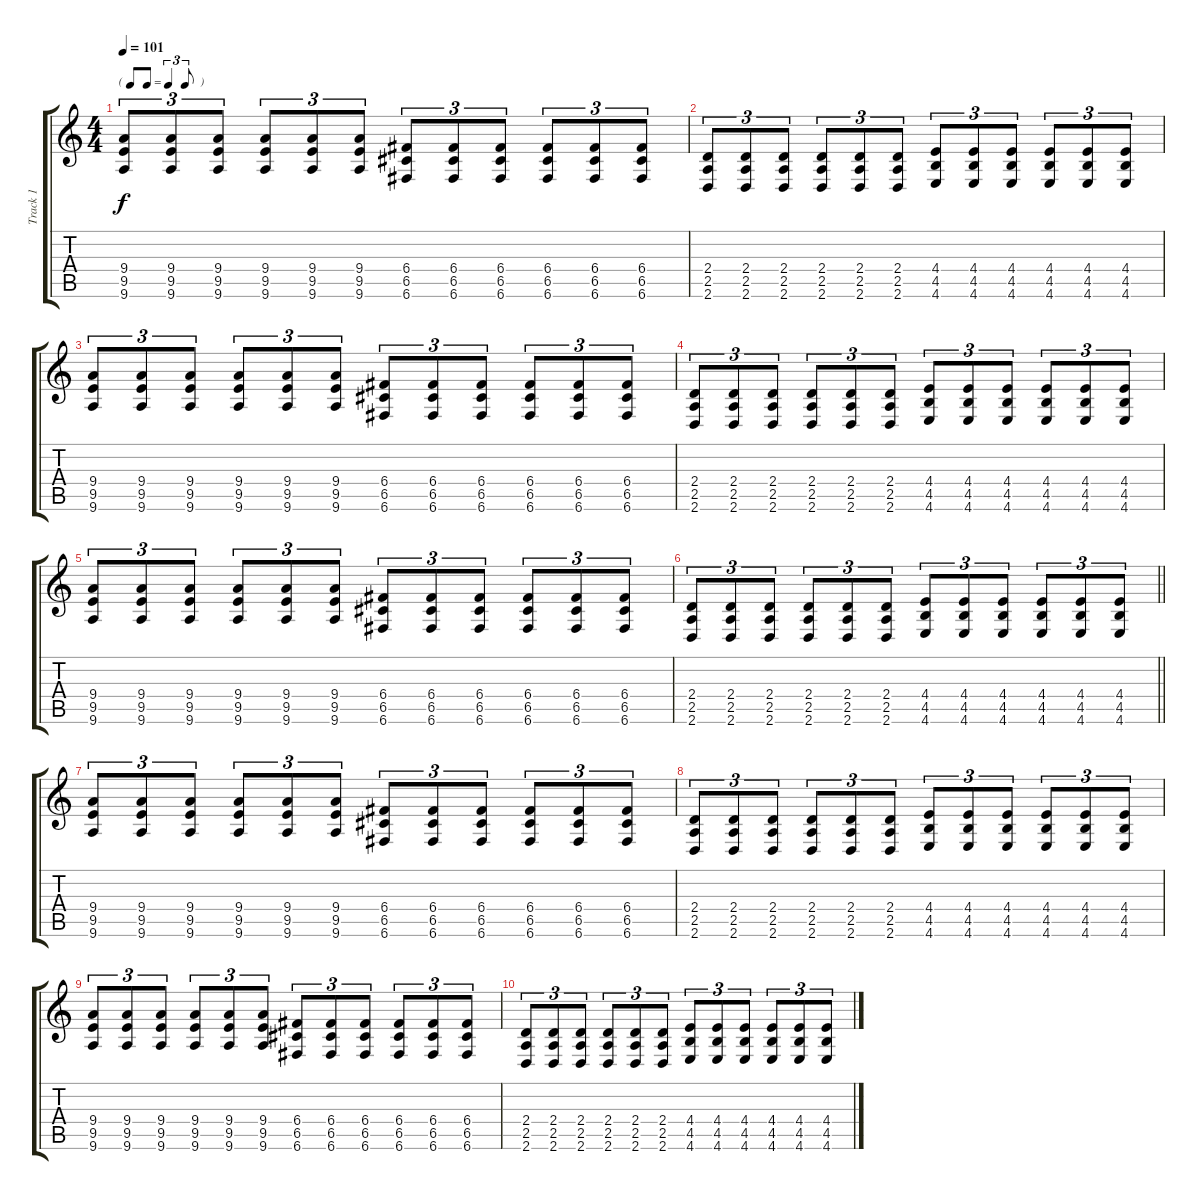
\track ("Track 1" "Track 1") {instrument distortionguitar}
\staff {score tabs}
\tuning (D4 A3 F3 C3 G2 C2) {hide}
\ts (4 4)
\tf triplet8th
\tempo 101
\clef g2
\ks c
(9.4 9.5 9.6).8{tu (3 2) dy f} (9.4 9.5 9.6).8{tu (3 2)} (9.4 9.5 9.6).8{tu (3 2)} (9.4 9.5 9.6).8{tu (3 2)} (9.4 9.5 9.6).8{tu (3 2)} (9.4 9.5 9.6).8{tu (3 2)} (6.4 6.5 6.6).8{tu (3 2)} (6.4 6.5 6.6).8{tu (3 2)} (6.4 6.5 6.6).8{tu (3 2)} (6.4 6.5 6.6).8{tu (3 2)} (6.4 6.5 6.6).8{tu (3 2)} (6.4 6.5 6.6).8{tu (3 2)} |
(2.4 2.5 2.6).8{tu (3 2)} (2.4 2.5 2.6).8{tu (3 2)} (2.4 2.5 2.6).8{tu (3 2)} (2.4 2.5 2.6).8{tu (3 2)} (2.4 2.5 2.6).8{tu (3 2)} (2.4 2.5 2.6).8{tu (3 2)} (4.4 4.5 4.6).8{tu (3 2)} (4.4 4.5 4.6).8{tu (3 2)} (4.4 4.5 4.6).8{tu (3 2)} (4.4 4.5 4.6).8{tu (3 2)} (4.4 4.5 4.6).8{tu (3 2)} (4.4 4.5 4.6).8{tu (3 2)} |
(9.4 9.5 9.6).8{tu (3 2)} (9.4 9.5 9.6).8{tu (3 2)} (9.4 9.5 9.6).8{tu (3 2)} (9.4 9.5 9.6).8{tu (3 2)} (9.4 9.5 9.6).8{tu (3 2)} (9.4 9.5 9.6).8{tu (3 2)} (6.4 6.5 6.6).8{tu (3 2)} (6.4 6.5 6.6).8{tu (3 2)} (6.4 6.5 6.6).8{tu (3 2)} (6.4 6.5 6.6).8{tu (3 2)} (6.4 6.5 6.6).8{tu (3 2)} (6.4 6.5 6.6).8{tu (3 2)} |
(2.4 2.5 2.6).8{tu (3 2)} (2.4 2.5 2.6).8{tu (3 2)} (2.4 2.5 2.6).8{tu (3 2)} (2.4 2.5 2.6).8{tu (3 2)} (2.4 2.5 2.6).8{tu (3 2)} (2.4 2.5 2.6).8{tu (3 2)} (4.4 4.5 4.6).8{tu (3 2)} (4.4 4.5 4.6).8{tu (3 2)} (4.4 4.5 4.6).8{tu (3 2)} (4.4 4.5 4.6).8{tu (3 2)} (4.4 4.5 4.6).8{tu (3 2)} (4.4 4.5 4.6).8{tu (3 2)} |
(9.4 9.5 9.6).8{tu (3 2)} (9.4 9.5 9.6).8{tu (3 2)} (9.4 9.5 9.6).8{tu (3 2)} (9.4 9.5 9.6).8{tu (3 2)} (9.4 9.5 9.6).8{tu (3 2)} (9.4 9.5 9.6).8{tu (3 2)} (6.4 6.5 6.6).8{tu (3 2)} (6.4 6.5 6.6).8{tu (3 2)} (6.4 6.5 6.6).8{tu (3 2)} (6.4 6.5 6.6).8{tu (3 2)} (6.4 6.5 6.6).8{tu (3 2)} (6.4 6.5 6.6).8{tu (3 2)} |
\barLineRight lightlight
(2.4 2.5 2.6).8{tu (3 2)} (2.4 2.5 2.6).8{tu (3 2)} (2.4 2.5 2.6).8{tu (3 2)} (2.4 2.5 2.6).8{tu (3 2)} (2.4 2.5 2.6).8{tu (3 2)} (2.4 2.5 2.6).8{tu (3 2)} (4.4 4.5 4.6).8{tu (3 2)} (4.4 4.5 4.6).8{tu (3 2)} (4.4 4.5 4.6).8{tu (3 2)} (4.4 4.5 4.6).8{tu (3 2)} (4.4 4.5 4.6).8{tu (3 2)} (4.4 4.5 4.6).8{tu (3 2)} |
(9.4 9.5 9.6).8{tu (3 2)} (9.4 9.5 9.6).8{tu (3 2)} (9.4 9.5 9.6).8{tu (3 2)} (9.4 9.5 9.6).8{tu (3 2)} (9.4 9.5 9.6).8{tu (3 2)} (9.4 9.5 9.6).8{tu (3 2)} (6.4 6.5 6.6).8{tu (3 2)} (6.4 6.5 6.6).8{tu (3 2)} (6.4 6.5 6.6).8{tu (3 2)} (6.4 6.5 6.6).8{tu (3 2)} (6.4 6.5 6.6).8{tu (3 2)} (6.4 6.5 6.6).8{tu (3 2)} |
(2.4 2.5 2.6).8{tu (3 2)} (2.4 2.5 2.6).8{tu (3 2)} (2.4 2.5 2.6).8{tu (3 2)} (2.4 2.5 2.6).8{tu (3 2)} (2.4 2.5 2.6).8{tu (3 2)} (2.4 2.5 2.6).8{tu (3 2)} (4.4 4.5 4.6).8{tu (3 2)} (4.4 4.5 4.6).8{tu (3 2)} (4.4 4.5 4.6).8{tu (3 2)} (4.4 4.5 4.6).8{tu (3 2)} (4.4 4.5 4.6).8{tu (3 2)} (4.4 4.5 4.6).8{tu (3 2)} |
(9.4 9.5 9.6).8{tu (3 2)} (9.4 9.5 9.6).8{tu (3 2)} (9.4 9.5 9.6).8{tu (3 2)} (9.4 9.5 9.6).8{tu (3 2)} (9.4 9.5 9.6).8{tu (3 2)} (9.4 9.5 9.6).8{tu (3 2)} (6.4 6.5 6.6).8{tu (3 2)} (6.4 6.5 6.6).8{tu (3 2)} (6.4 6.5 6.6).8{tu (3 2)} (6.4 6.5 6.6).8{tu (3 2)} (6.4 6.5 6.6).8{tu (3 2)} (6.4 6.5 6.6).8{tu (3 2)} |
(2.4 2.5 2.6).8{tu (3 2)} (2.4 2.5 2.6).8{tu (3 2)} (2.4 2.5 2.6).8{tu (3 2)} (2.4 2.5 2.6).8{tu (3 2)} (2.4 2.5 2.6).8{tu (3 2)} (2.4 2.5 2.6).8{tu (3 2)} (4.4 4.5 4.6).8{tu (3 2)} (4.4 4.5 4.6).8{tu (3 2)} (4.4 4.5 4.6).8{tu (3 2)} (4.4 4.5 4.6).8{tu (3 2)} (4.4 4.5 4.6).8{tu (3 2)} (4.4 4.5 4.6).8{tu (3 2)}
